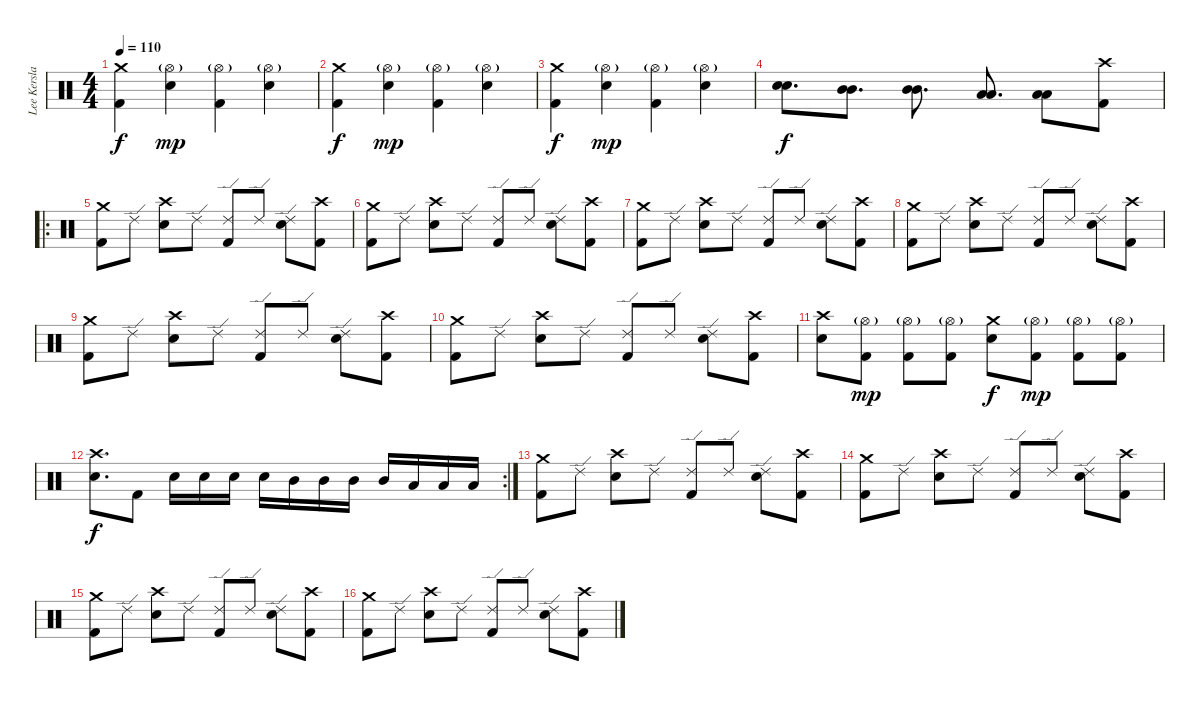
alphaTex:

\track ("Lee Kerslake" "Lee Kersla") {instrument percussion}
\staff {score}
\articulation defaults
\ts (4 4)
\tempo 110
\clef neutral
\ks c
("Crash medium (hit)" "Kick (hit) 2").4{dy f} ("Hi-Hat (open)"{g} "Snare (hit) 2").4{dy mp} ("Hi-Hat (open)"{g} "Kick (hit) 2").4 ("Hi-Hat (open)"{g} "Snare (hit) 2").4 |
("Crash medium (hit)" "Kick (hit) 2").4{dy f} ("Hi-Hat (open)"{g} "Snare (hit) 2").4{dy mp} ("Hi-Hat (open)"{g} "Kick (hit) 2").4 ("Hi-Hat (open)"{g} "Snare (hit) 2").4 |
("Crash medium (hit)" "Kick (hit) 2").4{dy f} ("Hi-Hat (open)"{g} "Snare (hit) 2").4{dy mp} ("Hi-Hat (open)"{g} "Kick (hit) 2").4 ("Hi-Hat (open)"{g} "Snare (hit) 2").4 |
("Snare (hit) 2" "Snare (hit) 2").8{d bd 240 dy f} ("Mid Tom (hit)" "Mid Tom (hit)").8{d bd 240} ("Mid Tom (hit)" "Mid Tom (hit)").8{d bd 240} ("Low Tom (hit)" "Low Tom (hit)").8{d bd 240} ("Low Tom (hit)" "Low Tom (hit)").8{bd 240} ("Crash high (hit)" "Kick (hit) 2").8{bd 240} |
\ro
("Crash medium (hit)" "Kick (hit) 2").8 "Ride (edge) 2".8 ("Crash high (hit)" "Snare (hit) 2").8 "Ride (edge) 2".8 ("Ride (edge) 2" "Kick (hit) 2").8 "Ride (edge) 2".8 ("Ride (edge) 2" "Snare (hit) 2").8 ("Crash high (hit)" "Kick (hit) 2").8 |
("Crash medium (hit)" "Kick (hit) 2").8 "Ride (edge) 2".8 ("Crash high (hit)" "Snare (hit) 2").8 "Ride (edge) 2".8 ("Ride (edge) 2" "Kick (hit) 2").8 "Ride (edge) 2".8 ("Ride (edge) 2" "Snare (hit) 2").8 ("Crash high (hit)" "Kick (hit) 2").8 |
("Crash medium (hit)" "Kick (hit) 2").8 "Ride (edge) 2".8 ("Crash high (hit)" "Snare (hit) 2").8 "Ride (edge) 2".8 ("Ride (edge) 2" "Kick (hit) 2").8 "Ride (edge) 2".8 ("Ride (edge) 2" "Snare (hit) 2").8 ("Crash high (hit)" "Kick (hit) 2").8 |
("Crash medium (hit)" "Kick (hit) 2").8 "Ride (edge) 2".8 ("Crash high (hit)" "Snare (hit) 2").8 "Ride (edge) 2".8 ("Ride (edge) 2" "Kick (hit) 2").8 "Ride (edge) 2".8 ("Ride (edge) 2" "Snare (hit) 2").8 ("Crash high (hit)" "Kick (hit) 2").8 |
("Crash medium (hit)" "Kick (hit) 2").8 "Ride (edge) 2".8 ("Crash high (hit)" "Snare (hit) 2").8 "Ride (edge) 2".8 ("Ride (edge) 2" "Kick (hit) 2").8 "Ride (edge) 2".8 ("Ride (edge) 2" "Snare (hit) 2").8 ("Crash high (hit)" "Kick (hit) 2").8 |
("Crash medium (hit)" "Kick (hit) 2").8 "Ride (edge) 2".8 ("Crash high (hit)" "Snare (hit) 2").8 "Ride (edge) 2".8 ("Ride (edge) 2" "Kick (hit) 2").8 "Ride (edge) 2".8 ("Ride (edge) 2" "Snare (hit) 2").8 ("Crash high (hit)" "Kick (hit) 2").8 |
("Crash high (hit)" "Snare (hit) 2").8 ("Hi-Hat (open)"{g} "Kick (hit) 2").8{dy mp} ("Hi-Hat (open)"{g} "Kick (hit) 2").8 ("Hi-Hat (open)"{g} "Kick (hit) 2").8 ("Crash medium (hit)" "Snare (hit) 2").8{dy f} ("Hi-Hat (open)"{g} "Kick (hit) 2").8{dy mp} ("Hi-Hat (open)"{g} "Kick (hit) 2").8 ("Hi-Hat (open)"{g} "Kick (hit) 2").8 |
\rc 2
("Crash high (hit)" "Snare (hit) 2").8{d dy f} "Kick (hit) 2".8 "Snare (hit) 2".16 "Snare (hit) 2".16 "Snare (hit) 2".16 "Snare (hit) 2".16 "Mid Tom (hit)".16 "Mid Tom (hit)".16 "Mid Tom (hit)".16 "Mid Tom (hit)".16 "Low Tom (hit)".16 "Low Tom (hit)".16 "Low Tom (hit)".16 |
("Crash medium (hit)" "Kick (hit) 2").8 "Ride (edge) 2".8 ("Crash high (hit)" "Snare (hit) 2").8 "Ride (edge) 2".8 ("Ride (edge) 2" "Kick (hit) 2").8 "Ride (edge) 2".8 ("Ride (edge) 2" "Snare (hit) 2").8 ("Crash high (hit)" "Kick (hit) 2").8 |
("Crash medium (hit)" "Kick (hit) 2").8 "Ride (edge) 2".8 ("Crash high (hit)" "Snare (hit) 2").8 "Ride (edge) 2".8 ("Ride (edge) 2" "Kick (hit) 2").8 "Ride (edge) 2".8 ("Ride (edge) 2" "Snare (hit) 2").8 ("Crash high (hit)" "Kick (hit) 2").8 |
("Crash medium (hit)" "Kick (hit) 2").8 "Ride (edge) 2".8 ("Crash high (hit)" "Snare (hit) 2").8 "Ride (edge) 2".8 ("Ride (edge) 2" "Kick (hit) 2").8 "Ride (edge) 2".8 ("Ride (edge) 2" "Snare (hit) 2").8 ("Crash high (hit)" "Kick (hit) 2").8 |
("Crash medium (hit)" "Kick (hit) 2").8 "Ride (edge) 2".8 ("Crash high (hit)" "Snare (hit) 2").8 "Ride (edge) 2".8 ("Ride (edge) 2" "Kick (hit) 2").8 "Ride (edge) 2".8 ("Ride (edge) 2" "Snare (hit) 2").8 ("Crash high (hit)" "Kick (hit) 2").8
